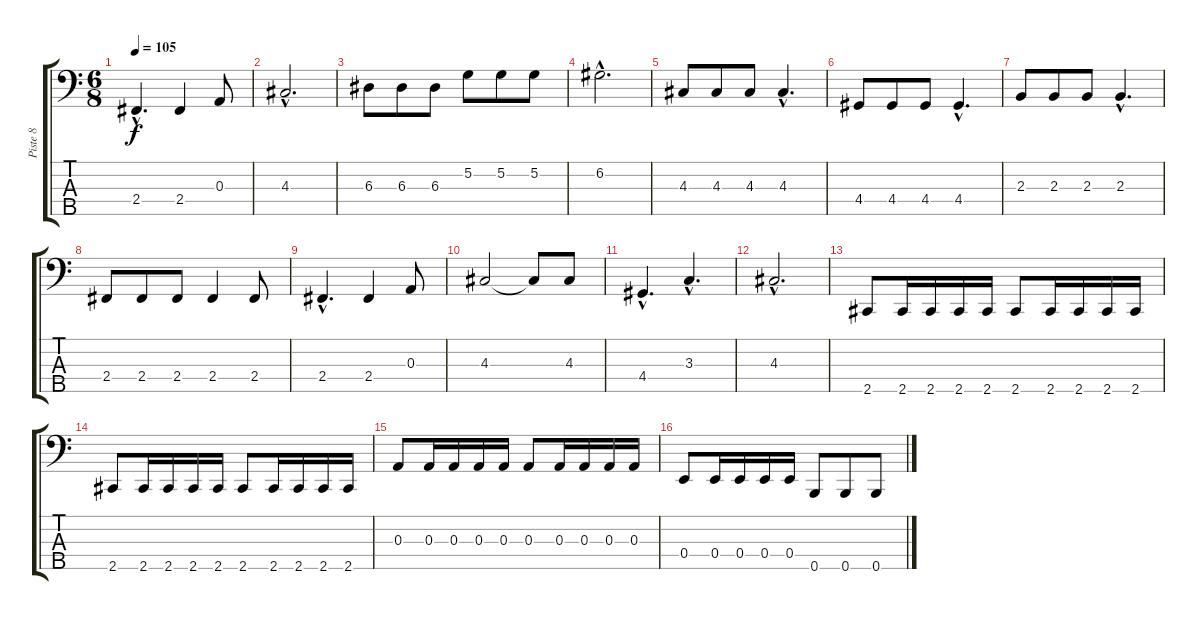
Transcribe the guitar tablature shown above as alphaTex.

\track ("Piste 8" "Piste 8") {instrument electricbassfinger}
\staff {score tabs}
\tuning (G2 D2 A1 E1 B0) {hide}
\ts (6 8)
\tempo 105
\clef f4
\ks c
2.4{hac}.4{d dy f} 2.4.4 0.3.8 |
4.3{hac}.2{d} |
6.3.8 6.3.8 6.3.8 5.2.8 5.2.8 5.2.8 |
6.2{hac}.2{d} |
4.3.8 4.3.8 4.3.8 4.3{hac}.4{d} |
4.4.8 4.4.8 4.4.8 4.4{hac}.4{d} |
2.3.8 2.3.8 2.3.8 2.3{hac}.4{d} |
2.4.8 2.4.8 2.4.8 2.4.4 2.4.8 |
2.4{hac}.4{d} 2.4.4 0.3.8 |
4.3.2 4.3{t}.8 4.3.8 |
4.4{hac}.4{d} 3.3{hac}.4{d} |
4.3{hac}.2{d} |
2.5.8 2.5.16 2.5.16 2.5.16 2.5.16 2.5.8 2.5.16 2.5.16 2.5.16 2.5.16 |
2.5.8 2.5.16 2.5.16 2.5.16 2.5.16 2.5.8 2.5.16 2.5.16 2.5.16 2.5.16 |
0.3.8 0.3.16 0.3.16 0.3.16 0.3.16 0.3.8 0.3.16 0.3.16 0.3.16 0.3.16 |
0.4.8 0.4.16 0.4.16 0.4.16 0.4.16 0.5.8 0.5.8 0.5.8
